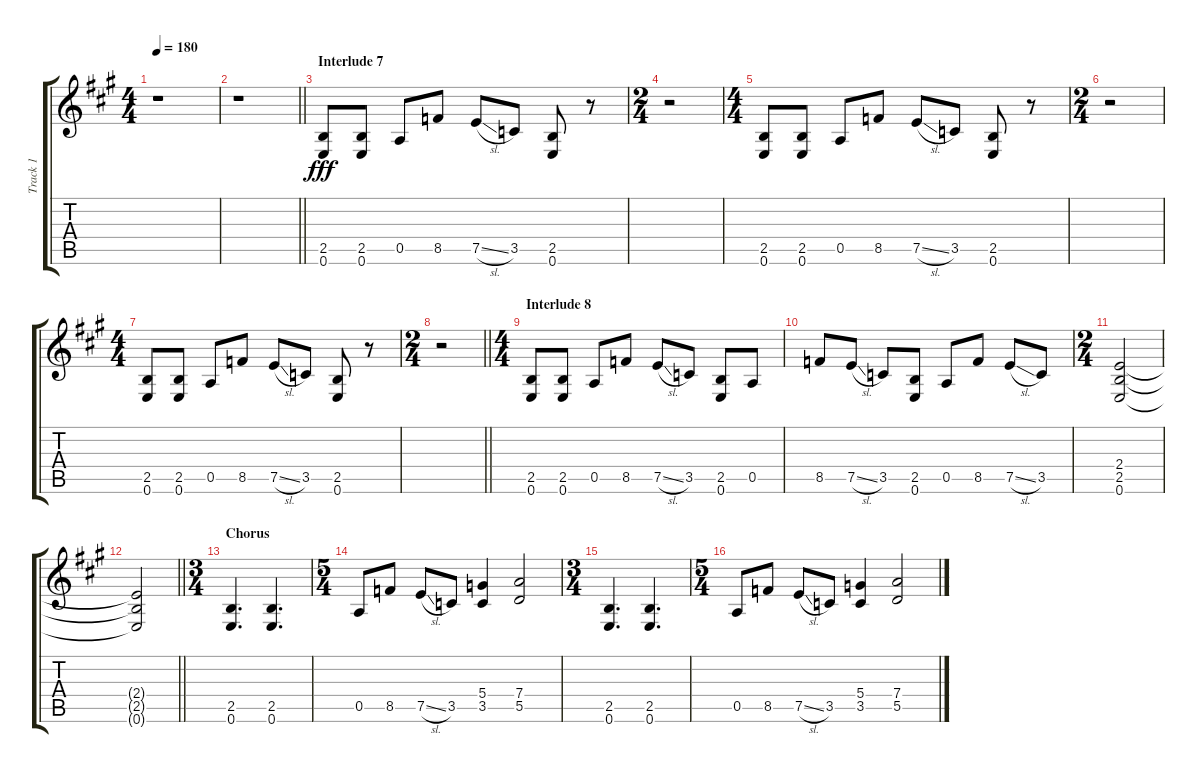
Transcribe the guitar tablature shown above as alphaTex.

\track ("Track 1" "Track 1") {instrument overdrivenguitar}
\staff {score tabs}
\tuning (E4 B3 G3 D3 A2 E2) {hide}
\ts (4 4)
\tempo 180
\clef g2
\ks a
r.1{dy fff} |
\barLineRight lightlight
r.1 |
\section ("" "Interlude 7")
(2.5 0.6).8 (2.5 0.6).8 0.5.8 8.5.8 7.5{sl}.8 3.5.8 (2.5 0.6).8 r.8 |
\ts (2 4)
r.2 |
\ts (4 4)
(2.5 0.6).8 (2.5 0.6).8 0.5.8 8.5.8 7.5{sl}.8 3.5.8 (2.5 0.6).8 r.8 |
\ts (2 4)
r.2 |
\ts (4 4)
(2.5 0.6).8 (2.5 0.6).8 0.5.8 8.5.8 7.5{sl}.8 3.5.8 (2.5 0.6).8 r.8 |
\ts (2 4)
\barLineRight lightlight
r.2 |
\ts (4 4)
\section ("" "Interlude 8")
(2.5 0.6).8 (2.5 0.6).8 0.5.8 8.5.8 7.5{sl}.8 3.5.8 (2.5 0.6).8 0.5.8 |
8.5.8 7.5{sl}.8 3.5.8 (2.5 0.6).8 0.5.8 8.5.8 7.5{sl}.8 3.5.8 |
\ts (2 4)
(2.4 2.5 0.6).2 |
\barLineRight lightlight
(2.4{t} 2.5{t} 0.6{t}).2 |
\ts (3 4)
\section ("" "Chorus")
(2.5 0.6).4{d} (2.5 0.6).4{d} |
\ts (5 4)
0.5.8 8.5.8 7.5{sl}.8 3.5.8 (5.4 3.5).4 (7.4 5.5).2 |
\ts (3 4)
(2.5 0.6).4{d} (2.5 0.6).4{d} |
\ts (5 4)
0.5.8 8.5.8 7.5{sl}.8 3.5.8 (5.4 3.5).4 (7.4 5.5).2
